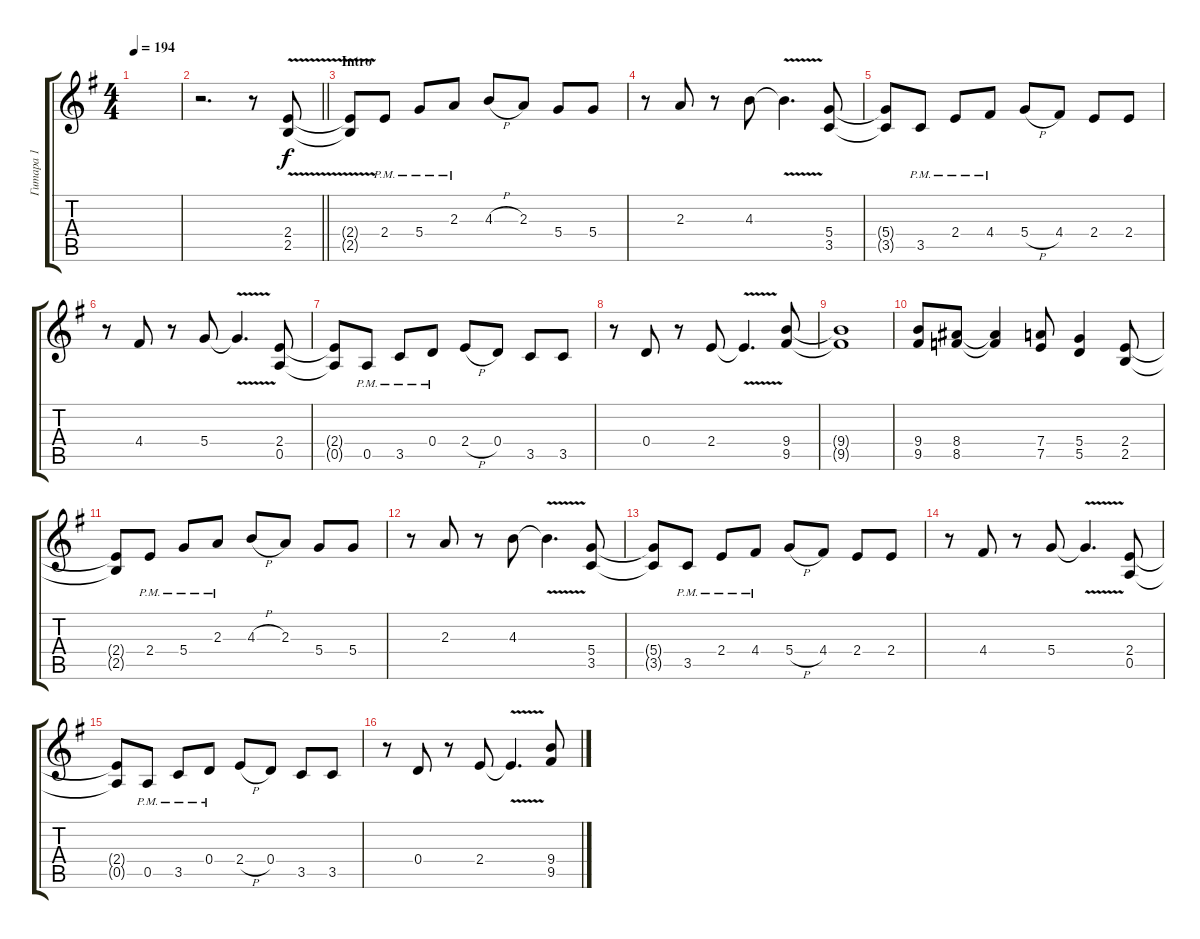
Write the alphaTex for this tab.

\track ("Гитара 1" "Гитара 1") {instrument distortionguitar}
\staff {score tabs}
\tuning (E4 B3 G3 D3 A2 E2) {hide}
\ts (4 4)
\tempo 194
\clef g2
\ks eminor
|
\barLineRight lightlight
r.2{d} r.8 (2.4{v} 2.5).8 |
\section ("" "Intro")
(2.4{t} 2.5{t}).8 2.4{pm}.8 5.4{pm}.8 2.3{pm}.8 4.3{h}.8 2.3.8 5.4.8 5.4.8 |
r.8 2.3.8 r.8 4.3.8 4.3{v t}.4{d} (5.4 3.5).8 |
(5.4{t} 3.5{t}).8 3.5{pm}.8 2.4{pm}.8 4.4{pm}.8 5.4{h}.8 4.4.8 2.4.8 2.4.8 |
r.8 4.4.8 r.8 5.4.8 5.4{v t}.4{d} (2.4 0.5).8 |
(2.4{t} 0.5{t}).8 0.5{pm}.8 3.5{pm}.8 0.4{pm}.8 2.4{h}.8 0.4.8 3.5.8 3.5.8 |
r.8 0.4.8 r.8 2.4.8 2.4{v t}.4{d} (9.4 9.5).8 |
(9.4{t} 9.5{t}).1 |
(9.4 9.5).8 (8.4 8.5).8 (8.4{t} 8.5{t}).4 (7.4 7.5).8 (5.4 5.5).4 (2.4 2.5).8 |
(2.4{t} 2.5{t}).8 2.4{pm}.8 5.4{pm}.8 2.3{pm}.8 4.3{h}.8 2.3.8 5.4.8 5.4.8 |
r.8 2.3.8 r.8 4.3.8 4.3{v t}.4{d} (5.4 3.5).8 |
(5.4{t} 3.5{t}).8 3.5{pm}.8 2.4{pm}.8 4.4{pm}.8 5.4{h}.8 4.4.8 2.4.8 2.4.8 |
r.8 4.4.8 r.8 5.4.8 5.4{v t}.4{d} (2.4 0.5).8 |
(2.4{t} 0.5{t}).8 0.5{pm}.8 3.5{pm}.8 0.4{pm}.8 2.4{h}.8 0.4.8 3.5.8 3.5.8 |
r.8 0.4.8 r.8 2.4.8 2.4{v t}.4{d} (9.4 9.5).8
